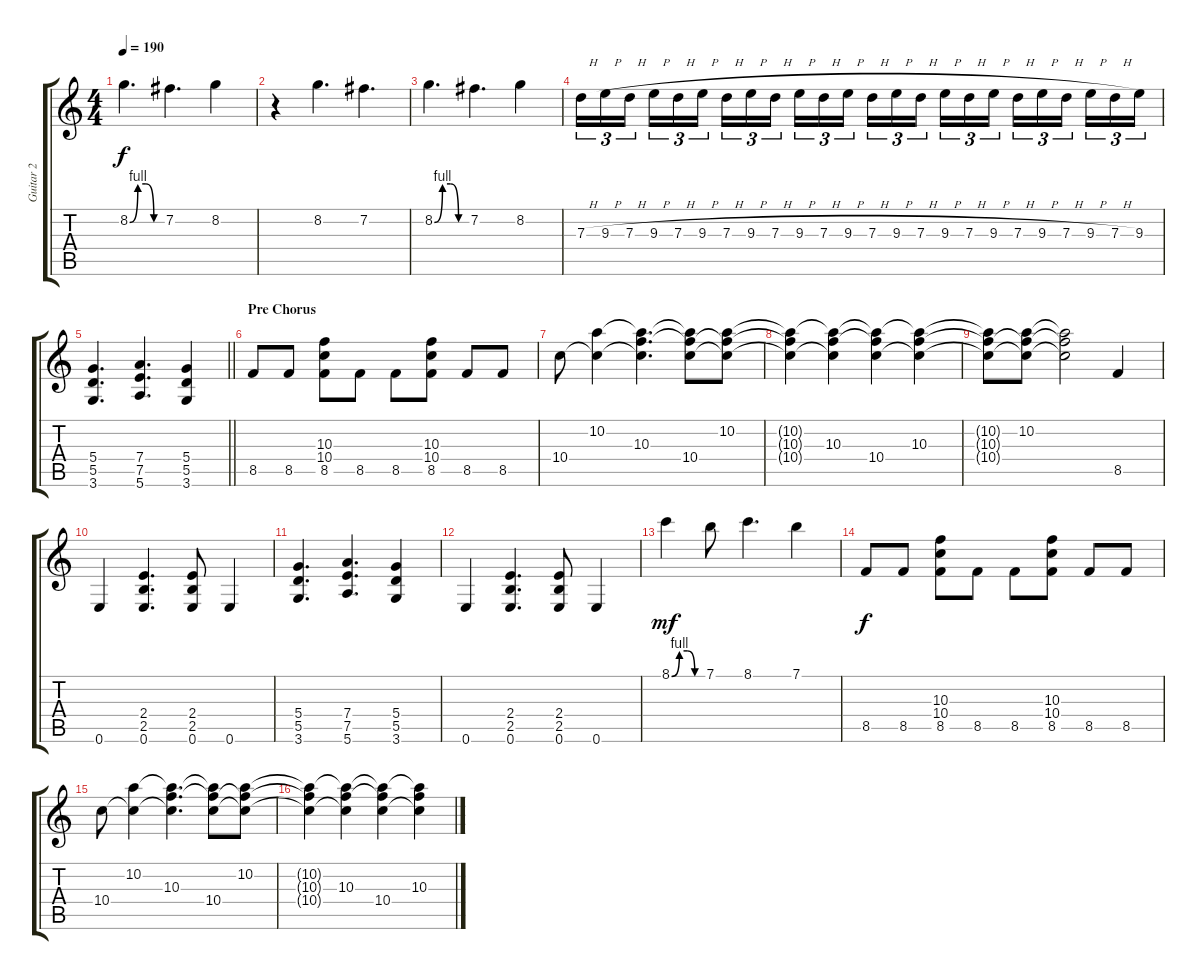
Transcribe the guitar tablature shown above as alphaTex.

\track ("Guitar 2" "Guitar 2") {instrument distortionguitar}
\staff {score tabs}
\tuning (E4 B3 G3 D3 A2 E2) {hide}
\ts (4 4)
\tempo 190
\clef g2
\ks c
8.2{be (custom 0 0 15 4 30 4 45 0 60 0)}.4{d dy f} 7.2.4{d} 8.2.4 |
r.4 8.2.4{d} 7.2.4{d} |
8.2{be (custom 0 0 15 4 30 4 45 0 60 0)}.4{d} 7.2.4{d} 8.2.4 |
7.3{h}.16{tu (3 2)} 9.3{h}.16{tu (3 2)} 7.3{h}.16{tu (3 2) beam splitsecondary} 9.3{h}.16{tu (3 2)} 7.3{h}.16{tu (3 2)} 9.3{h}.16{tu (3 2)} 7.3{h}.16{tu (3 2)} 9.3{h}.16{tu (3 2)} 7.3{h}.16{tu (3 2) beam splitsecondary} 9.3{h}.16{tu (3 2)} 7.3{h}.16{tu (3 2)} 9.3{h}.16{tu (3 2)} 7.3{h}.16{tu (3 2)} 9.3{h}.16{tu (3 2)} 7.3{h}.16{tu (3 2) beam splitsecondary} 9.3{h}.16{tu (3 2)} 7.3{h}.16{tu (3 2)} 9.3{h}.16{tu (3 2)} 7.3{h}.16{tu (3 2)} 9.3{h}.16{tu (3 2)} 7.3{h}.16{tu (3 2) beam splitsecondary} 9.3{h}.16{tu (3 2)} 7.3{h}.16{tu (3 2)} 9.3.16{tu (3 2)} |
\barLineRight lightlight
(5.4 5.5 3.6).4{d} (7.4 7.5 5.6).4{d} (5.4 5.5 3.6).4 |
\section ("" "Pre Chorus")
8.5.8 8.5.8 (10.3 10.4 8.5).8 8.5.8 8.5.8 (10.3 10.4 8.5).8 8.5.8 8.5.8 |
10.4.8 (10.2 10.4{t}).4 (10.2{t} 10.3 10.4{t}).4{d} (10.2{t} 10.3{t} 10.4).8 (10.2 10.3{t} 10.4{t}).8 |
(10.2{t} 10.3{t} 10.4{t}).4 (10.2{t} 10.3 10.4{t}).4 (10.2{t} 10.3{t} 10.4).4 (10.2{t} 10.3 10.4{t}).4 |
(10.2{t} 10.3{t} 10.4{t}).8 (10.2 10.3{t} 10.4{t}).8 (10.2{t} 10.3{t} 10.4{t}).2 8.5.4 |
0.6.4 (2.4 2.5 0.6).4{d} (2.4 2.5 0.6).8 0.6.4 |
(5.4 5.5 3.6).4{d} (7.4 7.5 5.6).4{d} (5.4 5.5 3.6).4 |
0.6.4 (2.4 2.5 0.6).4{d} (2.4 2.5 0.6).8 0.6.4 |
8.1{be (custom 0 0 15 4 30 4 45 0 60 0)}.4{dy mf} 7.1.8 8.1.4{d} 7.1.4 |
8.5.8{dy f} 8.5.8 (10.3 10.4 8.5).8 8.5.8 8.5.8 (10.3 10.4 8.5).8 8.5.8 8.5.8 |
10.4.8 (10.2 10.4{t}).4 (10.2{t} 10.3 10.4{t}).4{d} (10.2{t} 10.3{t} 10.4).8 (10.2 10.3{t} 10.4{t}).8 |
(10.2{t} 10.3{t} 10.4{t}).4 (10.2{t} 10.3 10.4{t}).4 (10.2{t} 10.3{t} 10.4).4 (10.2{t} 10.3 10.4{t}).4
